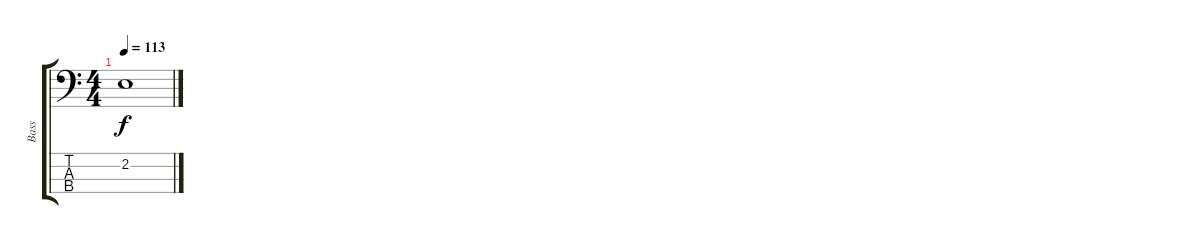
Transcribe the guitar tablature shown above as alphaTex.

\track ("Bass" "Bass") {instrument electricbassfinger}
\staff {score tabs}
\tuning (G2 D2 A1 E1) {hide}
\ts (4 4)
\tempo 113
\clef f4
\ks c
2.2{t}.1{dy f}
